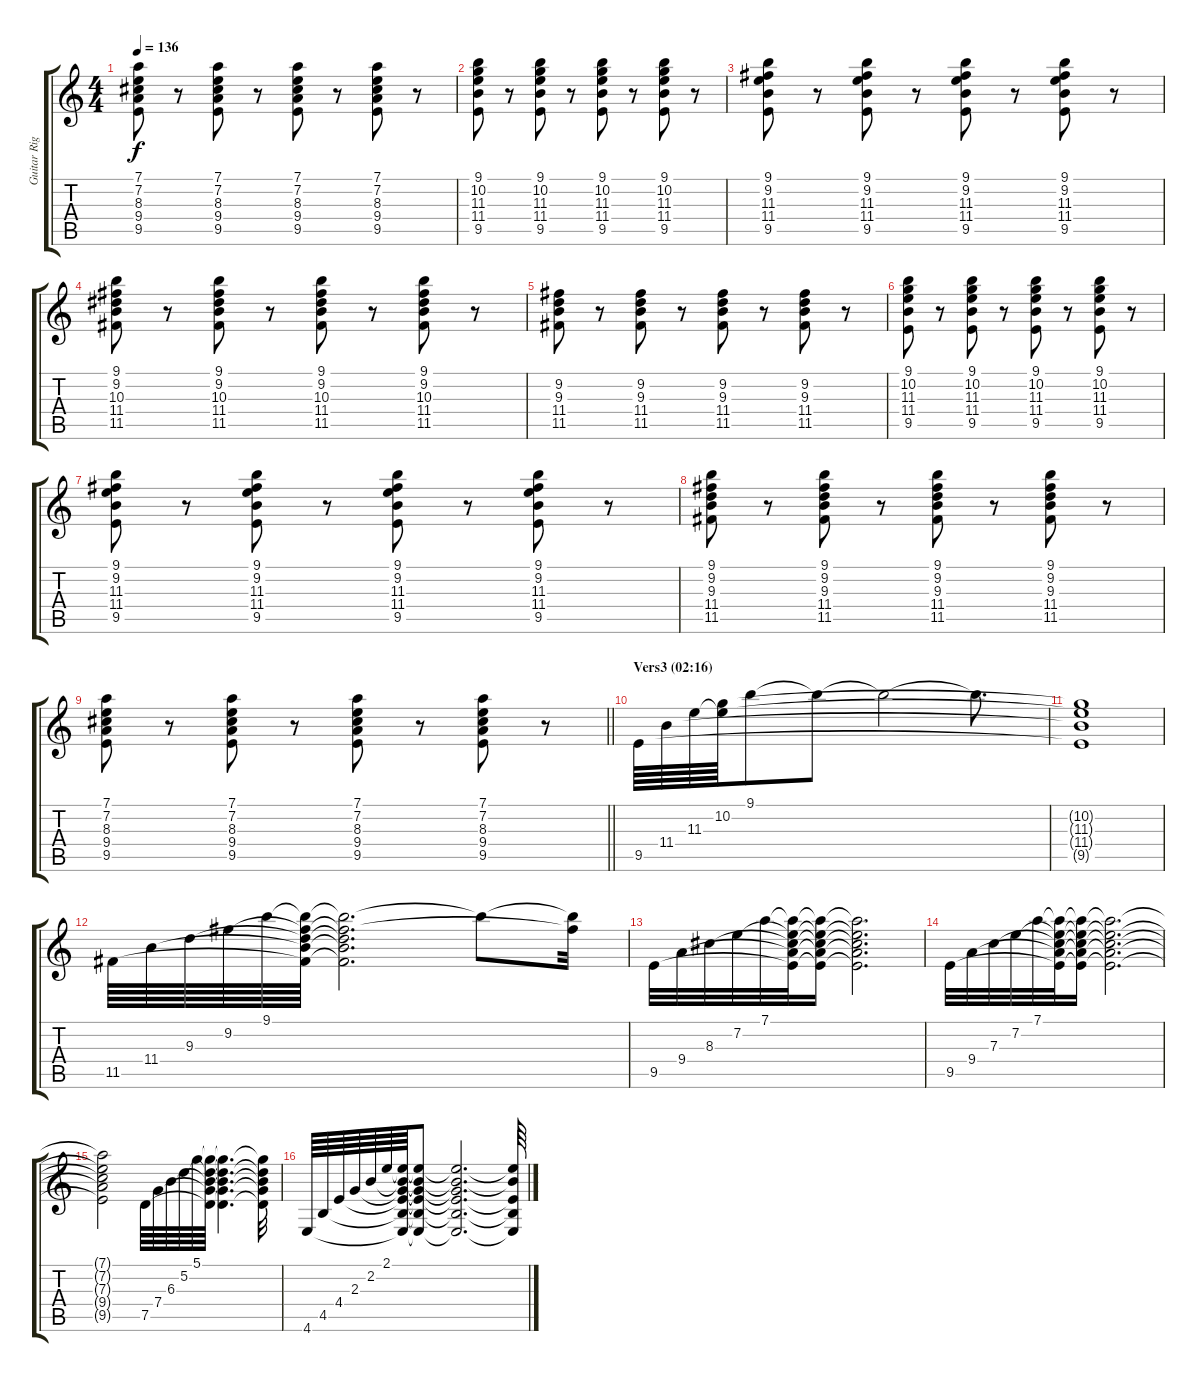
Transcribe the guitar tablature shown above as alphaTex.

\track ("Guitar Right" "Guitar Rig") {instrument distortionguitar}
\staff {score tabs}
\tuning (D4 A3 F3 C3 G2 C2) {hide}
\ts (4 4)
\tempo 136
\clef g2
\ks c
(7.1 7.2 8.3 9.4 9.5).8{dy f} r.8 (7.1 7.2 8.3 9.4 9.5).8 r.8 (7.1 7.2 8.3 9.4 9.5).8 r.8 (7.1 7.2 8.3 9.4 9.5).8 r.8 |
(9.1 10.2 11.3 11.4 9.5).8 r.8 (9.1 10.2 11.3 11.4 9.5).8 r.8 (9.1 10.2 11.3 11.4 9.5).8 r.8 (9.1 10.2 11.3 11.4 9.5).8 r.8 |
(9.1 9.2 11.3 11.4 9.5).8 r.8 (9.1 9.2 11.3 11.4 9.5).8 r.8 (9.1 9.2 11.3 11.4 9.5).8 r.8 (9.1 9.2 11.3 11.4 9.5).8 r.8 |
(9.1 9.2 10.3 11.4 11.5).8 r.8 (9.1 9.2 10.3 11.4 11.5).8 r.8 (9.1 9.2 10.3 11.4 11.5).8 r.8 (9.1 9.2 10.3 11.4 11.5).8 r.8 |
(9.2 9.3 11.4 11.5).8 r.8 (9.2 9.3 11.4 11.5).8 r.8 (9.2 9.3 11.4 11.5).8 r.8 (9.2 9.3 11.4 11.5).8 r.8 |
(9.1 10.2 11.3 11.4 9.5).8 r.8 (9.1 10.2 11.3 11.4 9.5).8 r.8 (9.1 10.2 11.3 11.4 9.5).8 r.8 (9.1 10.2 11.3 11.4 9.5).8 r.8 |
(9.1 9.2 11.3 11.4 9.5).8 r.8 (9.1 9.2 11.3 11.4 9.5).8 r.8 (9.1 9.2 11.3 11.4 9.5).8 r.8 (9.1 9.2 11.3 11.4 9.5).8 r.8 |
(9.1 9.2 9.3 11.4 11.5).8 r.8 (9.1 9.2 9.3 11.4 11.5).8 r.8 (9.1 9.2 9.3 11.4 11.5).8 r.8 (9.1 9.2 9.3 11.4 11.5).8 r.8 |
\barLineRight lightlight
(7.1 7.2 8.3 9.4 9.5).8 r.8 (7.1 7.2 8.3 9.4 9.5).8 r.8 (7.1 7.2 8.3 9.4 9.5).8 r.8 (7.1 7.2 8.3 9.4 9.5).8 r.8 |
\section ("" "Vers3 (02:16)")
9.5.64{instrument electricguitarmuted} 11.4.64 11.3.64 (10.2 11.3{t}).64 9.1.8 9.1{t}.8 9.1{t}.2 9.1{t}.8{d} |
(10.2{t} 11.3{t} 11.4{t} 9.5{t}).1 |
11.5.64 11.4.64 9.3.64 9.2.64 9.1.64 (9.1{t} 9.2{t} 9.3{t} 11.4{t} 11.5{t}).64 (9.1{t} 9.2{t} 9.3{t} 11.4{t} 11.5{t}).2{d} 9.1{t}.8 (9.1{t} 9.2{t}).32 |
9.5.32 9.4.32 8.3.32 7.2.32 7.1.32 (7.1{t} 7.2{t} 8.3{t} 9.4{t} 9.5{t}).32 (7.1{t} 7.2{t} 8.3{t} 9.4{t} 9.5{t}).16 (7.1{t} 7.2{t} 8.3{t} 9.4{t} 9.5{t}).2{d} |
9.5.32 9.4.32 7.3.32 7.2.32 7.1.32 (7.1{t} 7.2{t} 7.3{t} 9.4{t} 9.5{t}).32 (7.1{t} 7.2{t} 7.3{t} 9.4{t} 9.5{t}).16 (7.1{t} 7.2{t} 7.3{t} 9.4{t} 9.5{t}).2{d} |
(7.1{t} 7.2{t} 7.3{t} 9.4{t} 9.5{t}).2 7.5.64 7.4.64 6.3.64 5.2.64 5.1.64 (5.1{t} 5.2{t} 6.3{t} 7.4{t} 7.5{t}).64 (5.1{t} 5.2{t} 6.3{t} 7.4{t} 7.5{t}).4{d} (5.1{t} 5.2{t} 6.3{t} 7.4{t} 7.5{t}).32 |
4.6.64 4.5.64 4.4.64 2.3.64 2.2.64 2.1.64 (2.1{t} 2.2{t} 2.3{t} 4.4{t} 4.5{t} 4.6{t}).64 (2.1{t} 2.2{t} 2.3{t} 4.4{t} 4.5{t} 4.6{t}).8 (2.1{t} 2.2{t} 2.3{t} 4.4{t} 4.5{t} 4.6{t}).2{d} (2.1{t} 2.2{t} 4.4{t} 4.5{t} 4.6{t}).64
